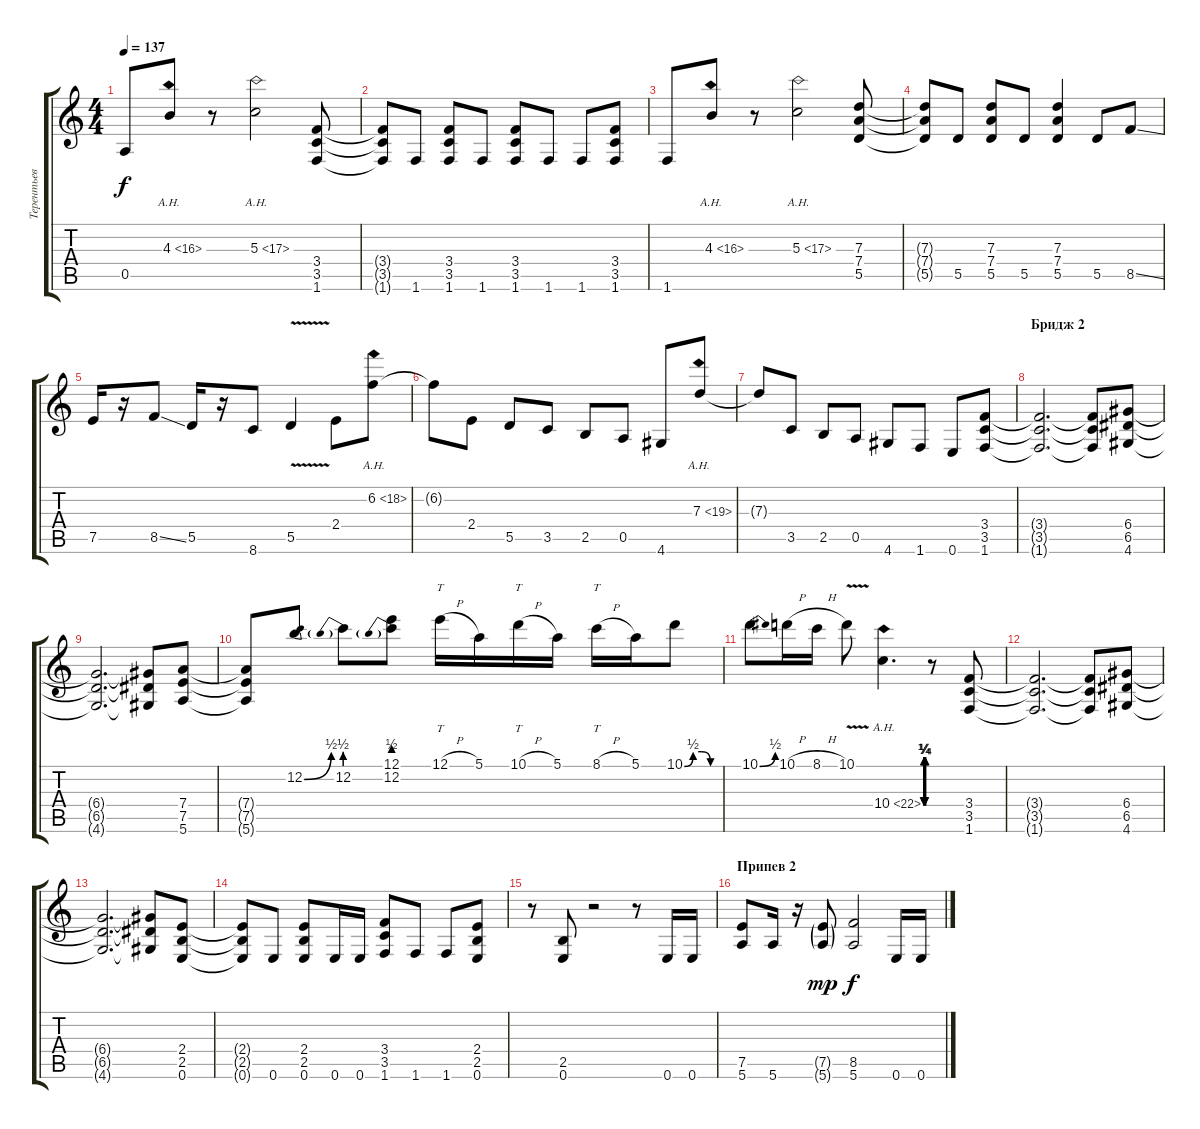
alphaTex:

\track ("Терентьев" "Терентьев") {instrument overdrivenguitar}
\staff {score tabs}
\tuning (E4 B3 G3 D3 A2 E2) {hide}
\ts (4 4)
\tempo 137
\clef g2
\ks c
0.5.8{dy f} 4.3{ah 12}.8 r.8 5.3{ah 12}.2 (3.4 3.5 1.6).8 |
(3.4{t} 3.5{t} 1.6{t}).8 1.6.8 (3.4 3.5 1.6).8 1.6.8 (3.4 3.5 1.6).8 1.6.8 1.6.8 (3.4 3.5 1.6).8 |
1.6.8 4.3{ah 12}.8 r.8 5.3{ah 12}.2 (7.3 7.4 5.5).8 |
(7.3{t} 7.4{t} 5.5{t}).8 5.5.8 (7.3 7.4 5.5).8 5.5.8 (7.3 7.4 5.5).4 5.5.8 8.5{ss}.8 |
7.5.16 r.16 8.5{ss}.8 5.5.16 r.16 8.6.8 5.5{v}.4 2.4.8 6.2{ah 12}.8 |
6.2{t}.8 2.4.8 5.5.8 3.5.8 2.5.8 0.5.8 4.6.8 7.3{ah 12}.8 |
7.3{t}.8 3.5.8 2.5.8 0.5.8 4.6.8 1.6.8 0.6.8 (3.4 3.5 1.6).8 |
\section ("" "Бридж 2")
(3.4{t} 3.5{t} 1.6{t}).2{d} (3.4{t} 3.5{t} 1.6{t}).8 (6.4 6.5 4.6).8 |
(6.4{t} 6.5{t} 4.6{t}).2{d} (6.4{t} 6.5{t} 4.6{t}).8 (7.4 7.5 5.6).8 |
(7.4{t} 7.5{t} 5.6{t}).8 12.2{be (bend 0 0 60 2)}.8 12.2{be (prebend 0 2 60 2)}.8 (12.1 12.2{be (prebend 0 2 60 2)}).8 12.1{h}.16{tt} 5.1.16 10.1{h}.16{tt} 5.1.16 8.1{h}.16{tt} 5.1.16 10.1{be (custom 0 0 15 2 30 2 45 0 60 0)}.8 |
10.1{be (bend 0 0 60 2)}.8 10.1{h}.16 8.1{h}.16 10.1{v}.8 10.4{be (custom 0 0 7 1 15 0 22 1 30 0 38 1 45 0 52 1 60 0) ah 12}.4{d} r.8 (3.4 3.5 1.6).8 |
(3.4{t} 3.5{t} 1.6{t}).2{d} (3.4{t} 3.5{t} 1.6{t}).8 (6.4 6.5 4.6).8 |
(6.4{t} 6.5{t} 4.6{t}).2{d} (6.4{t} 6.5{t} 4.6{t}).8 (2.4 2.5 0.6).8 |
(2.4{t} 2.5{t} 0.6{t}).8 0.6.8 (2.4 2.5 0.6).8 0.6.16 0.6.16 (3.4 3.5 1.6).8 1.6.8 1.6.8 (2.4 2.5 0.6).8 |
r.8 (2.5 0.6).8 r.2 r.8 0.6.16 0.6.16 |
\section ("" "Припев 2")
(7.5 5.6).8 5.6.16 r.16 (7.5{g} 5.6{g}).8{dy mp} (8.5 5.6).2{dy f} 0.6.16 0.6.16
